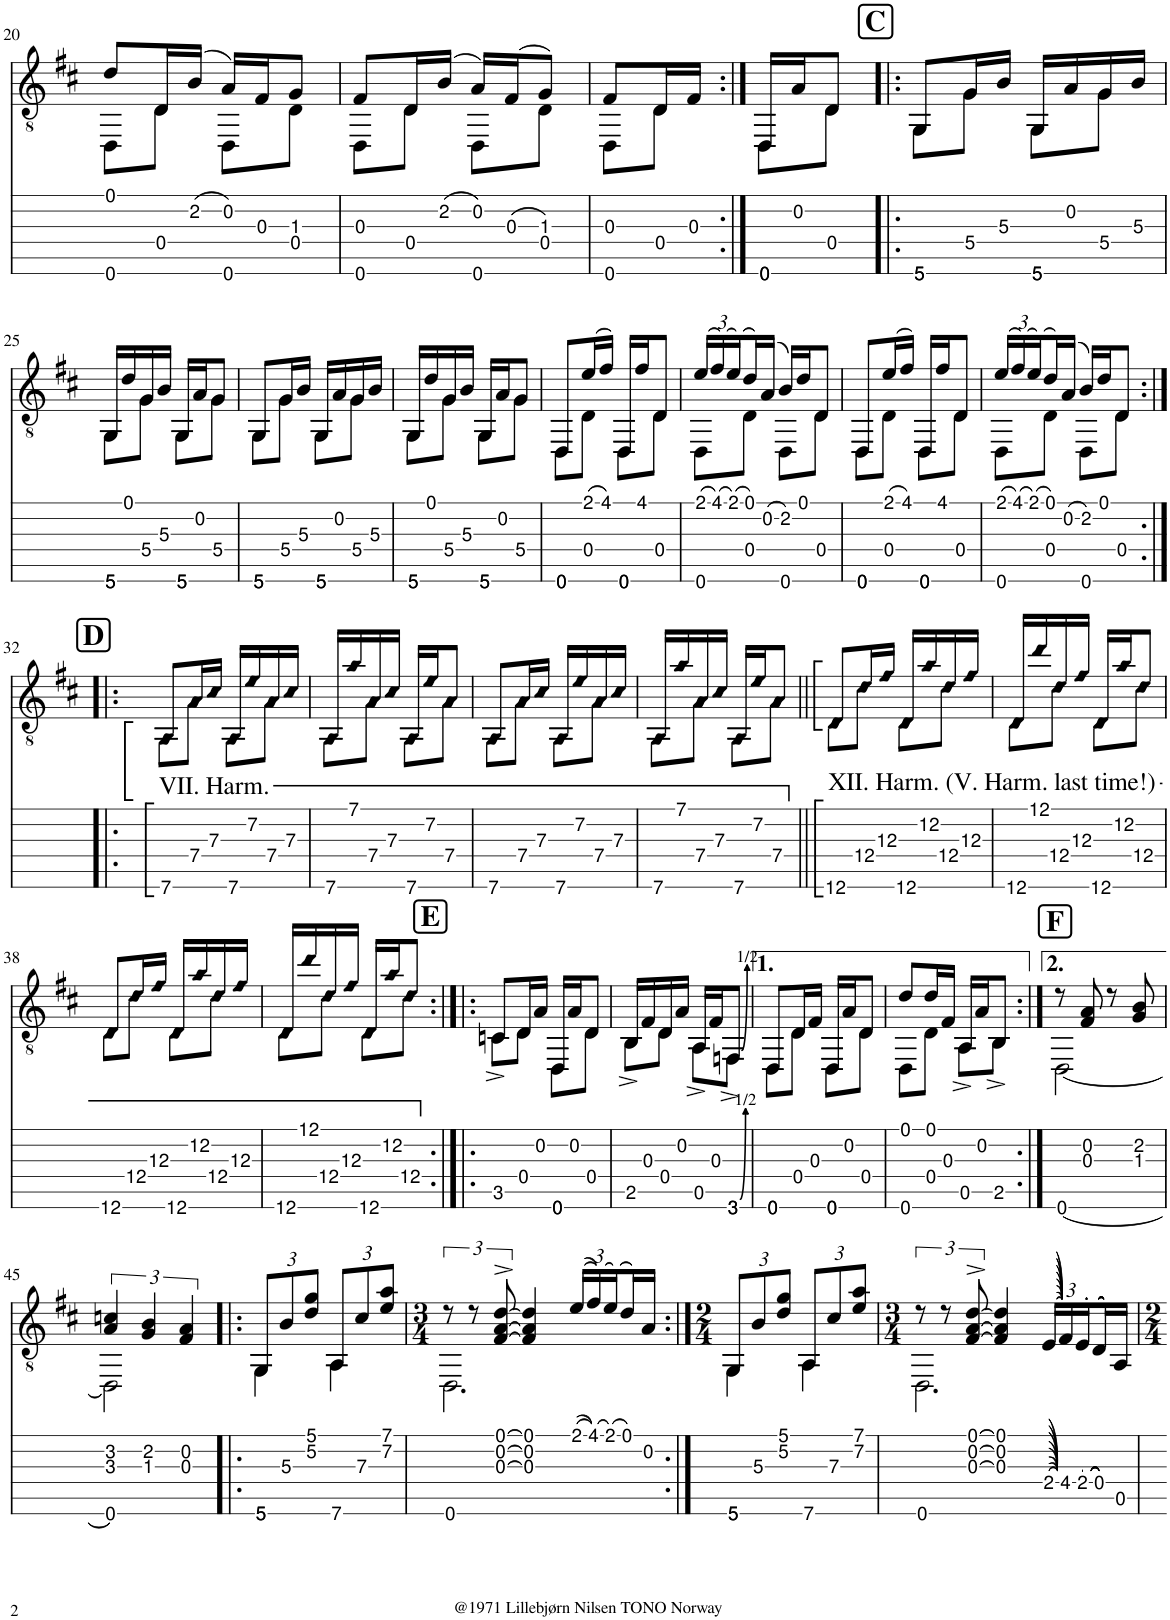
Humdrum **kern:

**kern	**kern
*part1	*part1
*staff2	*staff1
*I"Guitar	*
*I'Guit.	*
!!LO:PB:g=z
*	*clefGv2
*k[f#c#]	*k[f#c#]
*M2/4	*M2/4
=20	=20
*^	*^
8dL	8DDL	8d/L	8DD\L
16DL	8DJ	16D/L	8D\J
16BJJ	.	(16B/JJ	.
16ALL	8DDL	16A/LL)	8DD\L
16F#J	.	16F#/J	.
8GJ	8DJ	8G/J	8D\J
=21	=21	=21	=21
8F#L	8DDL	8F#/L	8DD\L
16DL	8DJ	16D/L	8D\J
16BJJ	.	(16B/JJ	.
16ALL	8DDL	16A/LL)	8DD\L
16F#J	.	(16F#/J	.
8GJ	8DJ	8G/J)	8D\J
=22	=22	=22	=22
8F#L	8DDL	8F#/L	8DD\L
16DL	8DJ	16D/L	8D\J
16F#JJ	.	16F#/JJ	.
=23:|!	=23:|!	=23:|!	=23:|!
16DDLL	8DDL	16DD/LL	8DD\L
16AJ	.	16A/J	.
8DJ	8DJ	8D/J	8D\J
!!LO:REH:place=s1:a:B:cj:fs=14:t=C	!!
=24!|:	=24!|:	=24!|:	=24!|:
8GGL	8GGL	8GG/L	8GG\L
16GL	8GJ	16G/L	8G\J
16BJJ	.	16B/JJ	.
16GGLL	8GGL	16GG/LL	8GG\L
16AJ	.	16A/	.
16GL	8GJ	16G/	8G\J
16BJJ	.	16B/JJ	.
!!LO:LB:g=z	!!
=25	=25	=25	=25
16GGLL	8GGL	16GG/LL	8GG\L
16dJ	.	16d/	.
16GL	8GJ	16G/	8G\J
16BJJ	.	16B/JJ	.
16GGLL	8GGL	16GG/LL	8GG\L
16AJ	.	16A/J	.
8GJ	8GJ	8G/J	8G\J
=26	=26	=26	=26
8GGL	8GGL	8GG/L	8GG\L
16GL	8GJ	16G/L	8G\J
16BJJ	.	16B/JJ	.
16GGLL	8GGL	16GG/LL	8GG\L
16AJ	.	16A/	.
16GL	8GJ	16G/	8G\J
16BJJ	.	16B/JJ	.
=27	=27	=27	=27
16GGLL	8GGL	16GG/LL	8GG\L
16dJ	.	16d/	.
16GL	8GJ	16G/	8G\J
16BJJ	.	16B/JJ	.
16GGLL	8GGL	16GG/LL	8GG\L
16AJ	.	16A/J	.
8GJ	8GJ	8G/J	8G\J
=28	=28	=28	=28
8DDL	8DDL	8DD/L	8DD\L
16eL	8DJ	(16e/L	8D\J
16f#JJ	.	16f#/JJ)	.
16DDLL	8DDL	16DD/LL	8DD\L
16f#J	.	16f#/J	.
8DJ	8DJ	8D/J	8D\J
=29	=29	=29	=29
*Xbrackettup	*	*Xbrackettup	*
24eLL	8DDL	(24e/LL	8DD\L
24f#	.	(24f#/)	.
24eJ	.	(24e/)	.
16dL	8DJ	16d/)	8D\J
16AJJ	.	(16A/JJ	.
16BLL	8DDL	16B/LL)	8DD\L
16dJ	.	16d/J	.
8DJ	8DJ	8D/J	8D\J
=30	=30	=30	=30
8DDL	8DDL	8DD/L	8DD\L
16eL	8DJ	(16e/L	8D\J
16f#JJ	.	16f#/JJ)	.
16DDLL	8DDL	16DD/LL	8DD\L
16f#J	.	16f#/J	.
8DJ	8DJ	8D/J	8D\J
=31	=31	=31	=31
24eLL	8DDL	(24e/LL	8DD\L
24f#	.	(24f#/)	.
24eJ	.	(24e/)	.
16dL	8DJ	16d/)	8D\J
16AJJ	.	(16A/JJ	.
16BLL	8DDL	16B/LL)	8DD\L
16dJ	.	16d/J	.
8DJ	8DJ	8D/J	8D\J
!!LO:LB:g=z	!!
!!LO:REH:place=s1:a:B:cj:fs=14:t=D	!!
=32:|!|:	=32:|!|:	=32:|!|:	=32:|!|:
!LO:TX:a:t=VII. Harm.	!	!	!
!	!	!LO:N:head=diamond	!LO:N:head=diamond
8AAL	8AAL	8AA/L	8AA\L
!	!	!LO:N:head=diamond	!LO:N:head=diamond
16AL	8AJ	16A/L	8A\J
!	!	!LO:N:head=diamond	!
16c#JJ	.	16c#/JJ	.
!	!	!LO:N:head=diamond	!LO:N:head=diamond
16AALL	8AAL	16AA/LL	8AA\L
!	!	!LO:N:head=diamond	!
16eJ	.	16e/	.
!	!	!LO:N:head=diamond	!LO:N:head=diamond
16AL	8AJ	16A/	8A\J
!	!	!LO:N:head=diamond	!
16c#JJ	.	16c#/JJ	.
=33	=33	=33	=33
!	!	!LO:N:head=diamond	!LO:N:head=diamond
16AALL	8AAL	16AA/LL	8AA\L
!	!	!LO:N:head=diamond	!
16aJ	.	16a/	.
!LO:N:head=diamond	!LO:N:head=diamond	!LO:N:head=diamond	!LO:N:head=diamond
16AL	8AJ	16A/	8A\J
!LO:N:head=diamond	!	!LO:N:head=diamond	!
16c#JJ	.	16c#/JJ	.
!LO:N:head=diamond	!LO:N:head=diamond	!LO:N:head=diamond	!LO:N:head=diamond
16AALL	8AAL	16AA/LL	8AA\L
!LO:N:head=diamond	!	!LO:N:head=diamond	!
16eJ	.	16e/J	.
!LO:N:head=diamond	!LO:N:head=diamond	!LO:N:head=diamond	!LO:N:head=diamond
8AJ	8AJ	8A/J	8A\J
=34	=34	=34	=34
!LO:N:head=diamond	!LO:N:head=diamond	!LO:N:head=diamond	!LO:N:head=diamond
8AAL	8AAL	8AA/L	8AA\L
!LO:N:head=diamond	!LO:N:head=diamond	!LO:N:head=diamond	!LO:N:head=diamond
16AL	8AJ	16A/L	8A\J
!LO:N:head=diamond	!	!LO:N:head=diamond	!
16c#JJ	.	16c#/JJ	.
!LO:N:head=diamond	!LO:N:head=diamond	!LO:N:head=diamond	!LO:N:head=diamond
16AALL	8AAL	16AA/LL	8AA\L
!LO:N:head=diamond	!	!LO:N:head=diamond	!
16eJ	.	16e/	.
!LO:N:head=diamond	!LO:N:head=diamond	!LO:N:head=diamond	!LO:N:head=diamond
16AL	8AJ	16A/	8A\J
!LO:N:head=diamond	!	!LO:N:head=diamond	!
16c#JJ	.	16c#/JJ	.
=35	=35	=35	=35
!LO:N:head=diamond	!LO:N:head=diamond	!LO:N:head=diamond	!LO:N:head=diamond
16AALL	8AAL	16AA/LL	8AA\L
!LO:N:head=diamond	!	!LO:N:head=diamond	!
16aJ	.	16a/	.
!LO:N:head=diamond	!LO:N:head=diamond	!LO:N:head=diamond	!LO:N:head=diamond
16AL	8AJ	16A/	8A\J
!LO:N:head=diamond	!	!LO:N:head=diamond	!
16c#JJ	.	16c#/JJ	.
!LO:N:head=diamond	!LO:N:head=diamond	!LO:N:head=diamond	!LO:N:head=diamond
16AALL	8AAL	16AA/LL	8AA\L
!LO:N:head=diamond	!	!LO:N:head=diamond	!
16eJ	.	16e/J	.
!LO:N:head=diamond	!LO:N:head=diamond	!LO:N:head=diamond	!LO:N:head=diamond
8AJ	8AJ	8A/J	8A\J
=36||	=36||	=36||	=36||
!LO:TX:a:t=XII. Harm. (V. Harm. last time!)	!	!	!
!LO:N:head=diamond	!LO:N:head=diamond	!LO:N:head=diamond	!LO:N:head=diamond
8DL	8DL	8D/L	8D\L
!LO:N:head=diamond	!LO:N:head=diamond	!LO:N:head=diamond	!LO:N:head=diamond
16dL	8dJ	16d/L	8d\J
!LO:N:head=diamond	!	!LO:N:head=diamond	!
16f#JJ	.	16f#/JJ	.
!LO:N:head=diamond	!LO:N:head=diamond	!LO:N:head=diamond	!LO:N:head=diamond
16DLL	8DL	16D/LL	8D\L
!LO:N:head=diamond	!	!LO:N:head=diamond	!
16aJ	.	16a/	.
!LO:N:head=diamond	!LO:N:head=diamond	!LO:N:head=diamond	!LO:N:head=diamond
16dL	8dJ	16d/	8d\J
!LO:N:head=diamond	!	!LO:N:head=diamond	!
16f#JJ	.	16f#/JJ	.
=37	=37	=37	=37
!LO:N:head=diamond	!LO:N:head=diamond	!LO:N:head=diamond	!LO:N:head=diamond
16DLL	8DL	16D/LL	8D\L
!LO:N:head=diamond	!	!LO:N:head=diamond	!
16ddJ	.	16dd/	.
!LO:N:head=diamond	!LO:N:head=diamond	!LO:N:head=diamond	!LO:N:head=diamond
16dL	8dJ	16d/	8d\J
!LO:N:head=diamond	!	!LO:N:head=diamond	!
16f#JJ	.	16f#/JJ	.
!LO:N:head=diamond	!LO:N:head=diamond	!LO:N:head=diamond	!LO:N:head=diamond
16DLL	8DL	16D/LL	8D\L
!LO:N:head=diamond	!	!LO:N:head=diamond	!
16aJ	.	16a/J	.
!LO:N:head=diamond	!LO:N:head=diamond	!LO:N:head=diamond	!LO:N:head=diamond
8dJ	8dJ	8d/J	8d\J
!!LO:LB:g=z	!!
=38	=38	=38	=38
!LO:N:head=diamond	!LO:N:head=diamond	!LO:N:head=diamond	!LO:N:head=diamond
8DL	8DL	8D/L	8D\L
!LO:N:head=diamond	!LO:N:head=diamond	!LO:N:head=diamond	!LO:N:head=diamond
16dL	8dJ	16d/L	8d\J
!LO:N:head=diamond	!	!LO:N:head=diamond	!
16f#JJ	.	16f#/JJ	.
!LO:N:head=diamond	!LO:N:head=diamond	!LO:N:head=diamond	!LO:N:head=diamond
16DLL	8DL	16D/LL	8D\L
!LO:N:head=diamond	!	!LO:N:head=diamond	!
16aJ	.	16a/	.
!LO:N:head=diamond	!LO:N:head=diamond	!LO:N:head=diamond	!LO:N:head=diamond
16dL	8dJ	16d/	8d\J
!LO:N:head=diamond	!	!LO:N:head=diamond	!
16f#JJ	.	16f#/JJ	.
=39	=39	=39	=39
!LO:N:head=diamond	!LO:N:head=diamond	!LO:N:head=diamond	!LO:N:head=diamond
16DLL	8DL	16D/LL	8D\L
!LO:N:head=diamond	!	!LO:N:head=diamond	!
16ddJ	.	16dd/	.
!LO:N:head=diamond	!LO:N:head=diamond	!LO:N:head=diamond	!LO:N:head=diamond
16dL	8dJ	16d/	8d\J
!LO:N:head=diamond	!	!LO:N:head=diamond	!
16f#JJ	.	16f#/JJ	.
!LO:N:head=diamond	!LO:N:head=diamond	!LO:N:head=diamond	!LO:N:head=diamond
16DLL	8DL	16D/LL	8D\L
!LO:N:head=diamond	!	!LO:N:head=diamond	!
16aJ	.	16a/J	.
!LO:N:head=diamond	!LO:N:head=diamond	!LO:N:head=diamond	!LO:N:head=diamond
8dJ	8dJ	8d/J	8d\J
!!LO:REH:place=s1:a:B:cj:fs=14:t=E	!!
=40:|!|:	=40:|!|:	=40:|!|:	=40:|!|:
8CL	8C^L	8Cn/L	8C^\L
16DL	8DJ	16D/L	8D\J
16AJJ	.	16A/JJ	.
16DDLL	8DDL	16DD/LL	8DD\L
16AJ	.	16A/J	.
8DJ	8DJ	8D/J	8D\J
=41	=41	=41	=41
16BBLL	8BB^L	16BB/LL	8BB^\L
16F#J	.	16F#/	.
16DL	8DJ	16D/	8D\J
16AJJ	.	16A/JJ	.
16AALL	8AA^L	16AA/LL	8AA^\L
16F#J	.	16F#/J	.
8FFJ	8FF^J	8FFn/J	8FF^\J
=42	=42	=42	=42
8DDL	8DDL	8DD/L	8DD\L
16DL	8DJ	16D/L	8D\J
16F#JJ	.	16F#/JJ	.
16DDLL	8DDL	16DD/LL	8DD\L
16AJ	.	16A/J	.
8DJ	8DJ	8D/J	8D\J
=43	=43	=43	=43
8dL	8DDL	8d/L	8DD\L
16dL	8DJ	16d/L	8D\J
16F#JJ	.	16F#/JJ	.
16AALL	8AA^L	16AA/LL	8AA^\L
16AJ	.	16A/J	.
8BBJ	8BB^J	8BB/J	8BB^\J
!!LO:REH:place=s1:a:B:cj:fs=14:t=F	!!
=44:|!	=44:|!	=44:|!	=44:|!
8r	[2DD	8r	[2DD\
8F# 8A	.	8F#/ 8A/	.
8r	.	8r	.
8G 8B	.	8G/ 8B/	.
!!LO:LB:g=z	!!
=45	=45	=45	=45
*	*	*brackettup	*
6A 6c	2DD]	6A/ 6cn/	2DD\]
6G 6B	.	6G/ 6B/	.
6F# 6A	.	6F#/ 6A/	.
=46!|:	=46!|:	=46!|:	=46!|:
*	*	*Xbrackettup	*
12GGL	4GG	12GG/L	4GG\
12B	.	12B/	.
12d\ 12g\J	.	12d/ 12g/J	.
12AAL	4AA	12AA/L	4AA\
12c#	.	12c#/	.
12e\ 12a\J	.	12e/ 12a/J	.
=47	=47	=47	=47
*M3/4	*	*M3/4	*
*	*	*brackettup	*
12r	2.DD	12r	2.DD\
12r	.	12r	.
[12F#^ [12A^ [12d^	.	[12F#/^ [12A/^ [12d/^	.
4F#] 4A] 4d]	.	4F#/] 4A/] 4d/]	.
*	*	*Xbrackettup	*
24eLL	.	((24e/LL	.
24f#	.	(24f#/))	.
24eJ	.	(24e/)	.
16dL	.	16d/)	.
16AJJ	.	16A/JJ	.
=48:|!	=48:|!	=48:|!	=48:|!
*M2/4	*	*M2/4	*
12GGL	4GG	12GG/L	4GG\
12B	.	12B/	.
12d\ 12g\J	.	12d/ 12g/J	.
12AAL	4AA	12AA/L	4AA\
12c#	.	12c#/	.
12e\ 12a\J	.	12e/ 12a/J	.
=49	=49	=49	=49
*M3/4	*	*M3/4	*
*	*	*brackettup	*
12r	2.DD	12r	2.DD\
12r	.	12r	.
[12F#^ [12A^ [12d^	.	[12F#/^ [12A/^ [12d/^	.
4F#] 4A] 4d]	.	4F#/] 4A/] 4d/]	.
*	*	*Xbrackettup	*
24ELL	.	((((((((24E/LL	.
24F#	.	((((24F#/))))))))	.
24EJ	.	((((24E/))))	.
16DL	.	16D/))))	.
16AAJJ	.	16AA/JJ	.
*v	*v	*	*
*	*v	*v
=	=
*-	*-
